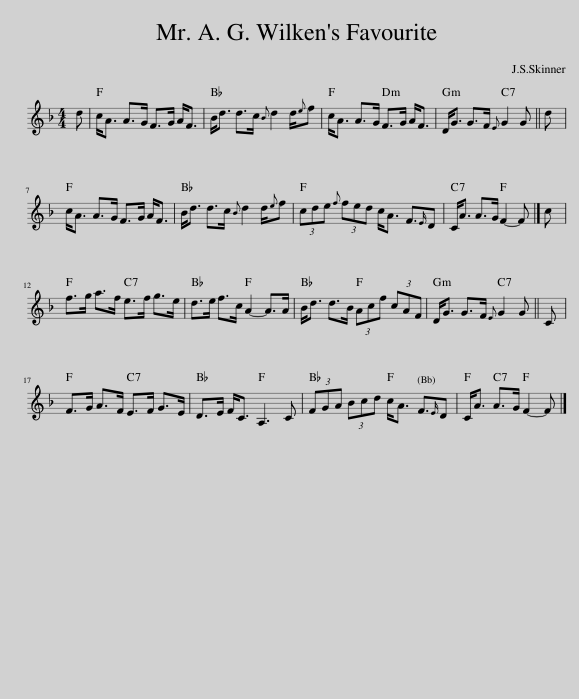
X:1
L:1/8
M:4/4
I:linebreak $
K:F
V:1 treble
V:1
 d | c<A A>G F>G A<F | B<d d>c{B} d2 d/{e}f | c<A A>G F>G A<F | D<G G>F{E} G2 G || %5
 d |$ c<A A>G F>G A<F | B<d d>c{B} d2 d/{e}f | (3cde{f} (3fed c<A F3/2{E}D | C<A A>G F2- F |] %10
 c |$ f>g a>f e>f g>e | d>e f>c A2- A>A | B<d d>B (3Acf (3cAF | D<G G>F{E} G2 G || %15
 C |$ F>G A>F E>F G>E | D>E F<C A,3 C | (3FGA (3Bcd c<A F3/2{E}D | C<A A>G F2- F |] %20
